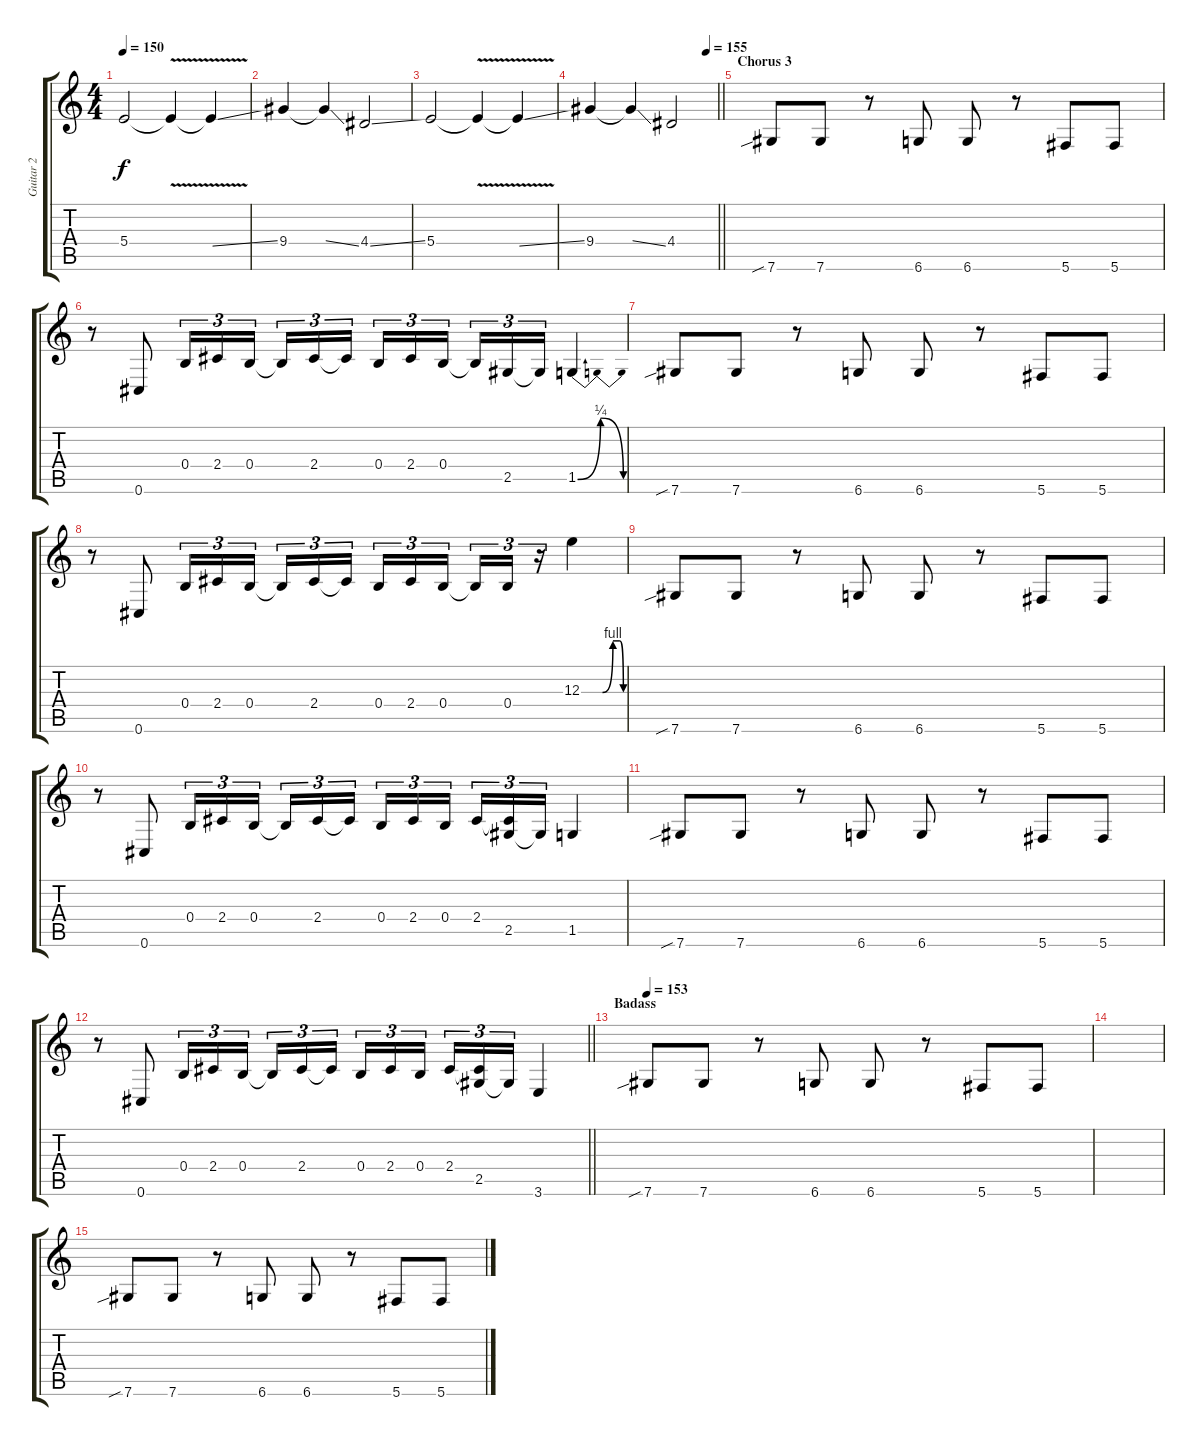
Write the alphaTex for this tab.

\track ("Guitar 2" "Guitar 2") {instrument distortionguitar}
\staff {score tabs}
\tuning (Db4 Ab3 E3 B2 Gb2 Db2) {hide}
\ts (4 4)
\tempo 150
\clef g2
\ks c
5.4.2{dy f} 5.4{v t}.4 5.4{ss t}.4 |
9.4.4 9.4{ss t}.4 4.4{ss}.2 |
5.4.2 5.4{v t}.4 5.4{ss t}.4 |
\tempo (155 0.9166666666666666)
\barLineRight lightlight
9.4.4 9.4{ss t}.4 4.4.2 |
\section ("" "Chorus 3")
7.6{sib}.8 7.6.8 r.8 6.6.8 6.6.8 r.8 5.6.8 5.6.8 |
r.8 0.6.8 0.4.16{tu (3 2)} 2.4.16{tu (3 2)} 0.4.16{tu (3 2)} 0.4{t}.16{tu (3 2)} 2.4.16{tu (3 2)} 2.4{t}.16{tu (3 2)} 0.4.16{tu (3 2)} 2.4.16{tu (3 2)} 0.4.16{tu (3 2)} 0.4{t}.16{tu (3 2)} 2.5.16{tu (3 2)} 2.5{t}.16{tu (3 2)} 1.5{be (bendrelease 0 0 30 1 30 1 60 0)}.4 |
7.6{sib}.8 7.6.8 r.8 6.6.8 6.6.8 r.8 5.6.8 5.6.8 |
r.8 0.6.8 0.4.16{tu (3 2)} 2.4.16{tu (3 2)} 0.4.16{tu (3 2)} 0.4{t}.16{tu (3 2)} 2.4.16{tu (3 2)} 2.4{t}.16{tu (3 2)} 0.4.16{tu (3 2)} 2.4.16{tu (3 2)} 0.4.16{tu (3 2)} 0.4{t}.16{tu (3 2)} 0.4.16{tu (3 2)} r.16{tu (3 2)} 12.3{be (custom 0 0 30 0 45 4 55 4 60 0)}.4 |
7.6{sib}.8 7.6.8 r.8 6.6.8 6.6.8 r.8 5.6.8 5.6.8 |
r.8 0.6.8 0.4.16{tu (3 2)} 2.4.16{tu (3 2)} 0.4.16{tu (3 2)} 0.4{t}.16{tu (3 2)} 2.4.16{tu (3 2)} 2.4{t}.16{tu (3 2)} 0.4.16{tu (3 2)} 2.4.16{tu (3 2)} 0.4.16{tu (3 2)} 2.4.16{tu (3 2)} (2.4{t} 2.5).16{tu (3 2)} 2.5{t}.16{tu (3 2)} 1.5.4 |
7.6{sib}.8 7.6.8 r.8 6.6.8 6.6.8 r.8 5.6.8 5.6.8 |
\barLineRight lightlight
r.8 0.6.8 0.4.16{tu (3 2)} 2.4.16{tu (3 2)} 0.4.16{tu (3 2)} 0.4{t}.16{tu (3 2)} 2.4.16{tu (3 2)} 2.4{t}.16{tu (3 2)} 0.4.16{tu (3 2)} 2.4.16{tu (3 2)} 0.4.16{tu (3 2)} 2.4.16{tu (3 2)} (2.4{t} 2.5).16{tu (3 2)} 2.5{t}.16{tu (3 2)} 3.6.4 |
\section ("" "Badass")
\tempo 153
7.6{sib}.8 7.6.8 r.8 6.6.8 6.6.8 r.8 5.6.8 5.6.8 |
|
7.6{sib}.8 7.6.8 r.8 6.6.8 6.6.8 r.8 5.6.8 5.6.8
